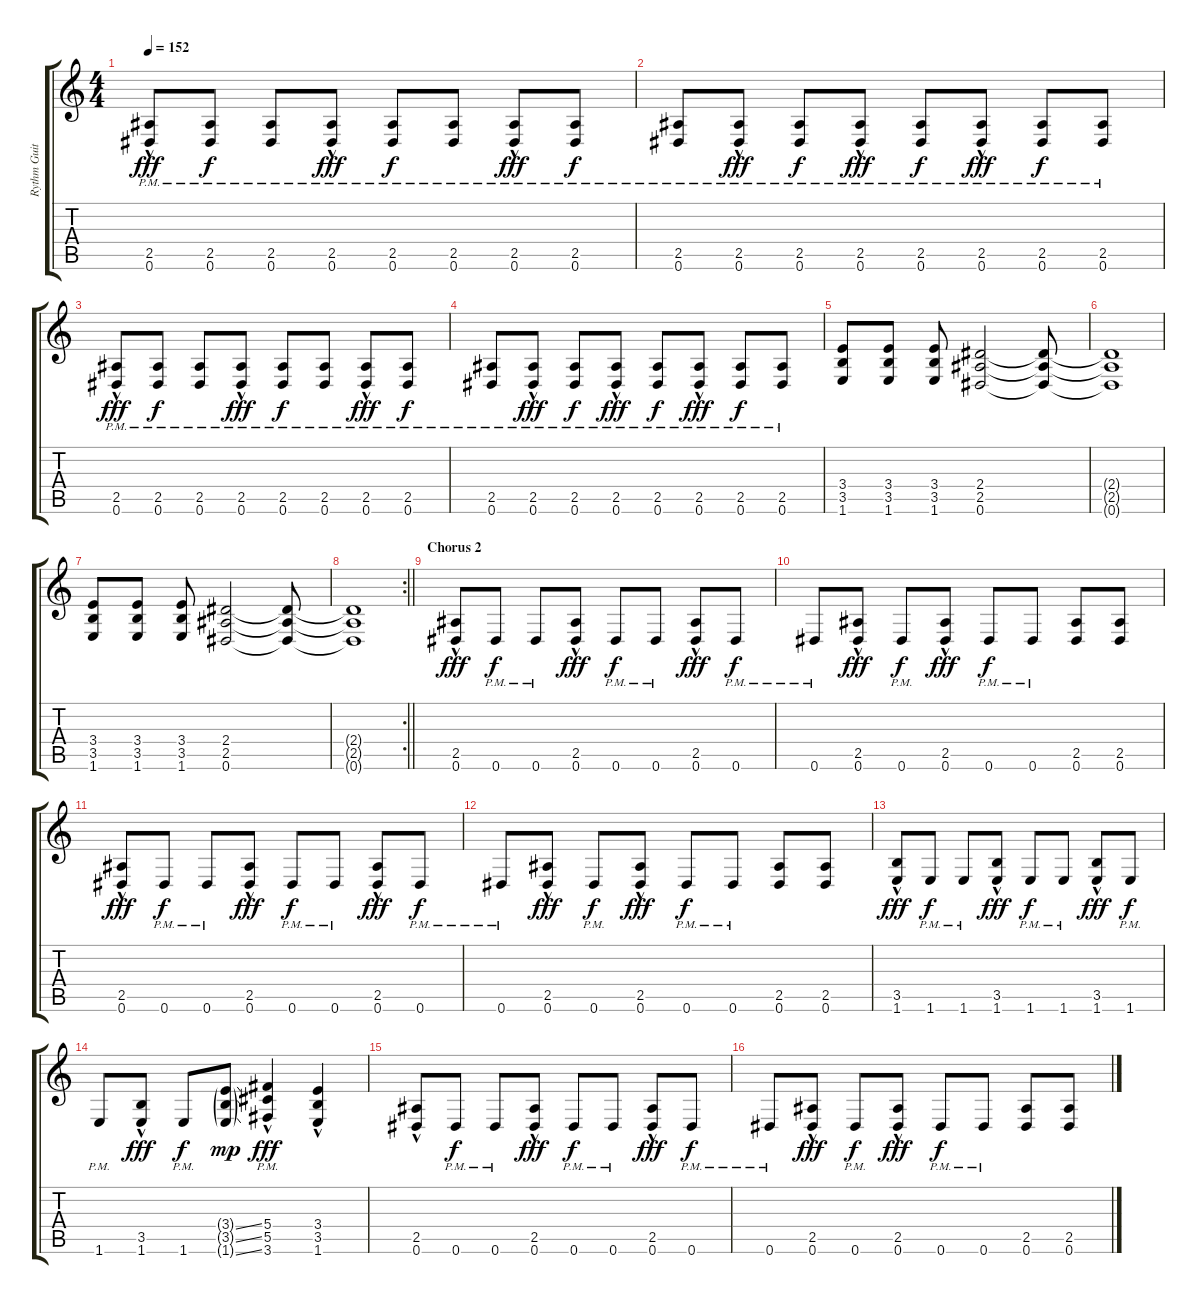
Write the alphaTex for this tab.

\track ("Rythm Guitar" "Rythm Guit") {instrument distortionguitar}
\staff {score tabs}
\tuning (Eb4 Bb3 Gb3 Db3 Ab2 Eb2) {hide}
\ts (4 4)
\tempo 152
\clef g2
\ks c
(2.5{pm} 0.6{hac pm}).8{dy fff} (2.5{pm} 0.6{pm}).8{dy f} (2.5{pm} 0.6{pm}).8 (2.5{pm} 0.6{hac pm}).8{dy fff} (2.5{pm} 0.6{pm}).8{dy f} (2.5{pm} 0.6{pm}).8 (2.5{pm} 0.6{hac pm}).8{dy fff} (2.5{pm} 0.6{pm}).8{dy f} |
(2.5{pm} 0.6{pm}).8 (2.5{pm} 0.6{hac pm}).8{dy fff} (2.5{pm} 0.6{pm}).8{dy f} (2.5{pm} 0.6{hac pm}).8{dy fff} (2.5{pm} 0.6{pm}).8{dy f} (2.5{pm} 0.6{hac pm}).8{dy fff} (2.5{pm} 0.6{pm}).8{dy f} (2.5{pm} 0.6{pm}).8 |
(2.5{pm} 0.6{hac pm}).8{dy fff} (2.5{pm} 0.6{pm}).8{dy f} (2.5{pm} 0.6{pm}).8 (2.5{pm} 0.6{hac pm}).8{dy fff} (2.5{pm} 0.6{pm}).8{dy f} (2.5{pm} 0.6{pm}).8 (2.5{pm} 0.6{hac pm}).8{dy fff} (2.5{pm} 0.6{pm}).8{dy f} |
(2.5{pm} 0.6{pm}).8 (2.5{pm} 0.6{hac pm}).8{dy fff} (2.5{pm} 0.6{pm}).8{dy f} (2.5{pm} 0.6{hac pm}).8{dy fff} (2.5{pm} 0.6{pm}).8{dy f} (2.5{pm} 0.6{hac pm}).8{dy fff} (2.5{pm} 0.6{pm}).8{dy f} (2.5{pm} 0.6{pm}).8 |
(3.4 3.5 1.6).8 (3.4 3.5 1.6).8 (3.4 3.5 1.6).8 (2.4 2.5 0.6).2 (2.4{t} 2.5{t} 0.6{t}).8 |
(2.4{t} 2.5{t} 0.6{t}).1 |
(3.4 3.5 1.6).8 (3.4 3.5 1.6).8 (3.4 3.5 1.6).8 (2.4 2.5 0.6).2 (2.4{t} 2.5{t} 0.6{t}).8 |
\rc 2
\barLineRight lightlight
(2.4{t} 2.5{t} 0.6{t}).1 |
\section ("" "Chorus 2")
(2.5 0.6{hac}).8{dy fff} 0.6{pm}.8{dy f} 0.6{pm}.8 (2.5 0.6{hac}).8{dy fff} 0.6{pm}.8{dy f} 0.6{pm}.8 (2.5 0.6{hac}).8{dy fff} 0.6{pm}.8{dy f} |
0.6{pm}.8 (2.5 0.6{hac}).8{dy fff} 0.6{pm}.8{dy f} (2.5 0.6{hac}).8{dy fff} 0.6{pm}.8{dy f} 0.6{pm}.8 (2.5 0.6).8 (2.5 0.6).8 |
(2.5 0.6{hac}).8{dy fff} 0.6{pm}.8{dy f} 0.6{pm}.8 (2.5 0.6{hac}).8{dy fff} 0.6{pm}.8{dy f} 0.6{pm}.8 (2.5 0.6{hac}).8{dy fff} 0.6{pm}.8{dy f} |
0.6{pm}.8 (2.5 0.6{hac}).8{dy fff} 0.6{pm}.8{dy f} (2.5 0.6{hac}).8{dy fff} 0.6{pm}.8{dy f} 0.6{pm}.8 (2.5 0.6).8 (2.5 0.6).8 |
(3.5 1.6{hac}).8{dy fff} 1.6{pm}.8{dy f} 1.6{pm}.8 (3.5 1.6{hac}).8{dy fff} 1.6{pm}.8{dy f} 1.6{pm}.8 (3.5 1.6{hac}).8{dy fff} 1.6{pm}.8{dy f} |
1.6{pm}.8 (3.5 1.6{hac}).8{dy fff} 1.6{pm}.8{dy f} (3.4{ss g} 3.5{ss g} 1.6{ss g}).8{dy mp} (5.4 5.5{pm} 3.6{hac pm}).4{dy fff} (3.4 3.5 1.6{hac}).4 |
(2.5 0.6{hac}).8 0.6{pm}.8{dy f} 0.6{pm}.8 (2.5 0.6{hac}).8{dy fff} 0.6{pm}.8{dy f} 0.6{pm}.8 (2.5 0.6{hac}).8{dy fff} 0.6{pm}.8{dy f} |
0.6{pm}.8 (2.5 0.6{hac}).8{dy fff} 0.6{pm}.8{dy f} (2.5 0.6{hac}).8{dy fff} 0.6{pm}.8{dy f} 0.6{pm}.8 (2.5 0.6).8 (2.5 0.6).8
